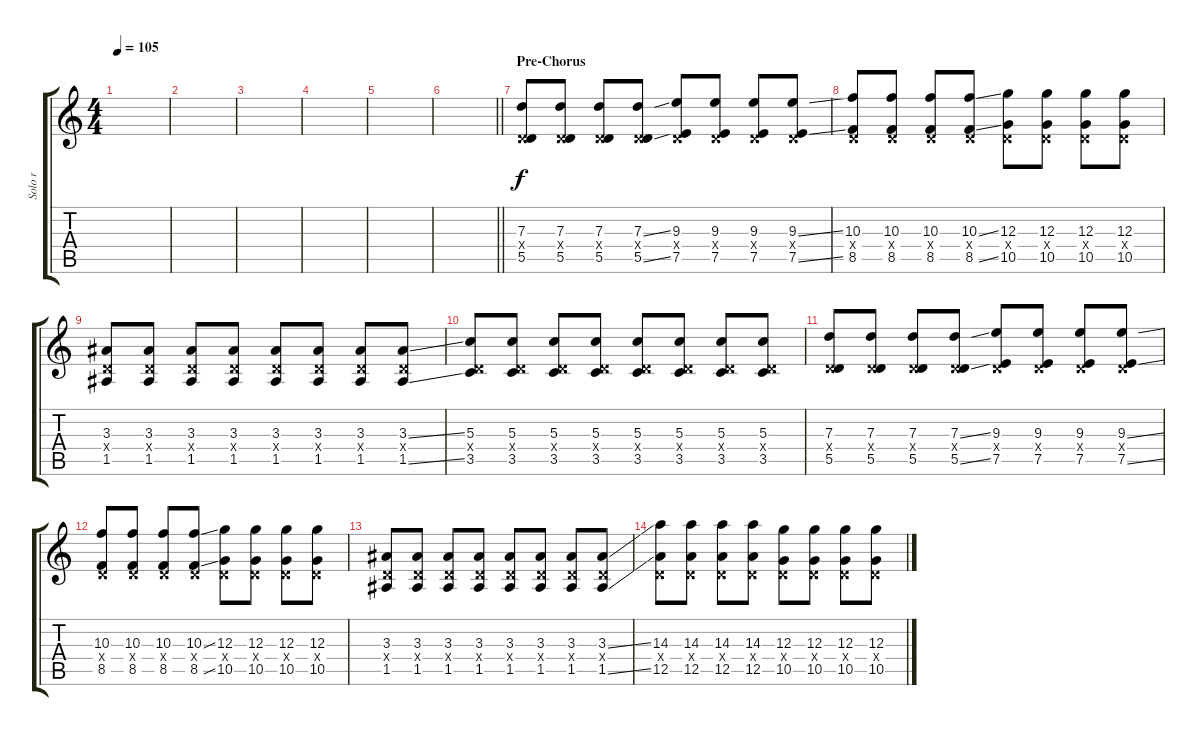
\track ("Solo r" "Solo r") {instrument distortionguitar}
\staff {score tabs}
\tuning (E4 B3 G3 D3 A2 D2) {hide}
\ts (4 4)
\tempo 105
\clef g2
\ks c
|
|
|
|
|
\barLineRight lightlight
|
\section ("" "Pre-Chorus")
(7.3 0.4{x} 5.5).8 (7.3 0.4{x} 5.5).8 (7.3 0.4{x} 5.5).8 (7.3{ss} 0.4{x} 5.5{ss}).8 (9.3 0.4{x} 7.5).8 (9.3 0.4{x} 7.5).8 (9.3 0.4{x} 7.5).8 (9.3{ss} 0.4{x} 7.5{ss}).8 |
(10.3 0.4{x} 8.5).8 (10.3 0.4{x} 8.5).8 (10.3 0.4{x} 8.5).8 (10.3{ss} 0.4{x} 8.5{ss}).8 (12.3 0.4{x} 10.5).8 (12.3 0.4{x} 10.5).8 (12.3 0.4{x} 10.5).8 (12.3 0.4{x} 10.5).8 |
(3.3 0.4{x} 1.5).8 (3.3 0.4{x} 1.5).8 (3.3 0.4{x} 1.5).8 (3.3 0.4{x} 1.5).8 (3.3 0.4{x} 1.5).8 (3.3 0.4{x} 1.5).8 (3.3 0.4{x} 1.5).8 (3.3{ss} 0.4{x} 1.5{ss}).8 |
(5.3 0.4{x} 3.5).8 (5.3 0.4{x} 3.5).8 (5.3 0.4{x} 3.5).8 (5.3 0.4{x} 3.5).8 (5.3 0.4{x} 3.5).8 (5.3 0.4{x} 3.5).8 (5.3 0.4{x} 3.5).8 (5.3 0.4{x} 3.5).8 |
(7.3 0.4{x} 5.5).8 (7.3 0.4{x} 5.5).8 (7.3 0.4{x} 5.5).8 (7.3{ss} 0.4{x} 5.5{ss}).8 (9.3 0.4{x} 7.5).8 (9.3 0.4{x} 7.5).8 (9.3 0.4{x} 7.5).8 (9.3{ss} 0.4{x} 7.5{ss}).8 |
(10.3 0.4{x} 8.5).8 (10.3 0.4{x} 8.5).8 (10.3 0.4{x} 8.5).8 (10.3{ss} 0.4{x} 8.5{ss}).8 (12.3 0.4{x} 10.5).8 (12.3 0.4{x} 10.5).8 (12.3 0.4{x} 10.5).8 (12.3 0.4{x} 10.5).8 |
(3.3 0.4{x} 1.5).8 (3.3 0.4{x} 1.5).8 (3.3 0.4{x} 1.5).8 (3.3 0.4{x} 1.5).8 (3.3 0.4{x} 1.5).8 (3.3 0.4{x} 1.5).8 (3.3 0.4{x} 1.5).8 (3.3{ss} 0.4{x} 1.5{ss}).8 |
(14.3 0.4{x} 12.5).8 (14.3 0.4{x} 12.5).8 (14.3 0.4{x} 12.5).8 (14.3 0.4{x} 12.5).8 (12.3 0.4{x} 10.5).8 (12.3 0.4{x} 10.5).8 (12.3 0.4{x} 10.5).8 (12.3 0.4{x} 10.5).8
